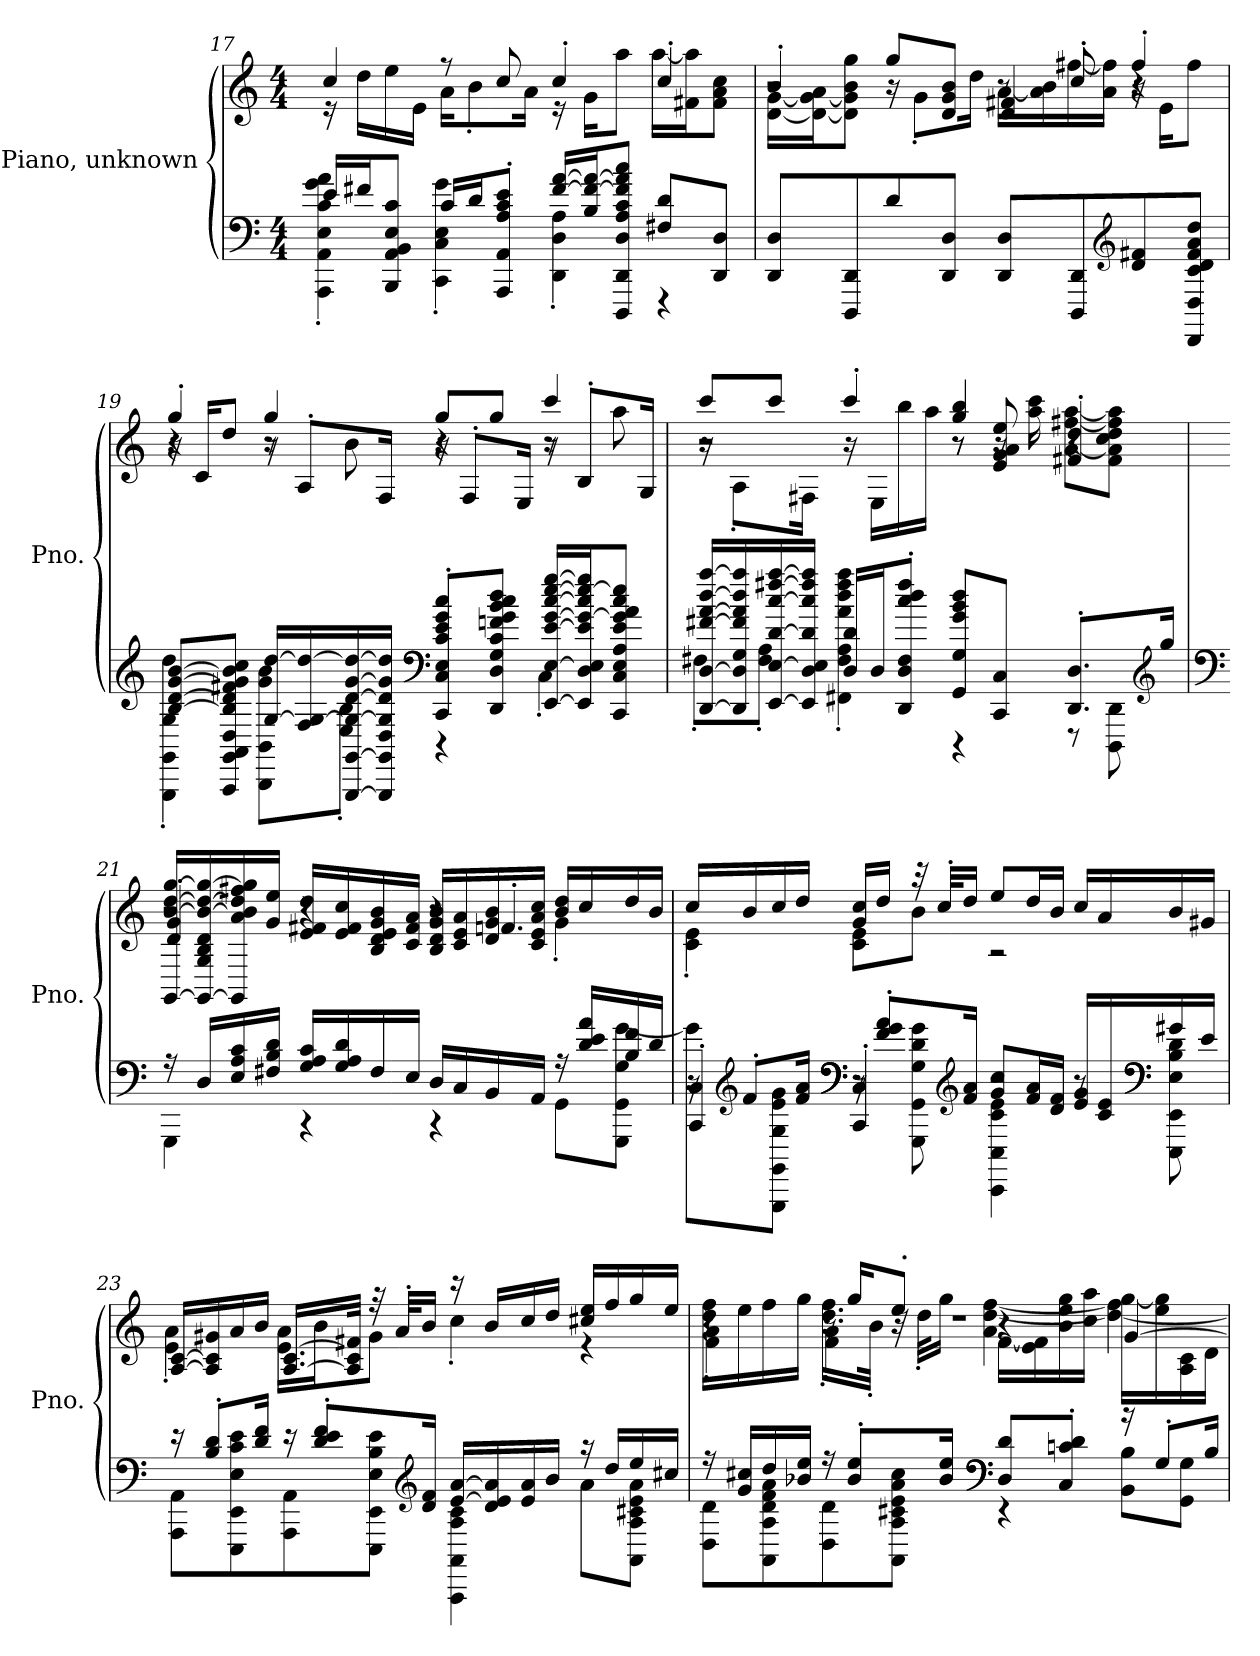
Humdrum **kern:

**kern	**kern
*part1	*part1
*staff2	*staff1
*I"Piano, unknown	*
*I'Pno.	*
*clefF4	*clefG2
*k[]	*k[]
*M4/4	*M4/4
=17	=17
*^	*^
16e/LL	4AAA\' 4AA\' 4E\' 4c\' 4g\' 4a\'	4cc/	16r
16f#X/J	.	.	16dd\LL
8BBB/ 8AA/ 8BB/ 8E/ 8c/J	.	.	16ee\
.	.	.	16e\JJ
16c/LL	4CC\' 4C\' 4E\' 4g\'	8r	16a\KL
16d/J	.	.	8b'\
8AAA/' 8AA/' 8A/' 8c/' 8e/'J	.	8cc/	.
.	.	.	16a\Jk
[16f#/ [16a/LL	4DD\' 4D\' 4A\'	4cc'/	16r
16B/ 16f#/_ 16a/_J	.	.	16g\KL
8DDD/ 8DD/ 8D/ 8A/ 8c/ 8f#/] 8a/] 8cc/J	.	.	8aa\J
8F#X/ 8d/L	4r	4cc'/	[16aa\LL
.	.	.	16f#X\ 16aa\]J
8DD/ 8D/J	.	.	8f#\ 8a\ 8cc\J
*v	*v	*	*
!!LO:PB:g=z
=18	=18	=18
*	*	*^
8DD/ 8D/L	2r	[16d\ [16g\LL	4b'/
.	.	16d\_ 16g\_ 16a\J	.
8DDD/ 8DD/	.	8d\] 8g\] 8b\ 8gg\J	.
8d/	.	16r	8gg/L
.	.	8g'\L	.
8DD/ 8D/J	.	.	8d/ 8g/ 8b/J
.	.	16dd\Jk	.
8DD/ 8D/L	8r	[16a\LL	4d/ 4f#X/
.	.	16a\] 16b\	.
8DDD/ 8DD/	8cc'/	[16ff#X\	.
.	.	16a\ 16ff#\]JJ	.
*clefG2	*	*	*
8d/ 8f#X/	4ff#'/	16r	4r
.	.	16e\KL	.
8DD/ 8D/ 8c/ 8d/ 8f#/ 8a/ 8dd/J	.	8ff#\J	.
=19	=19	=19	=19
*^	*	*	*
[8B/ [8d/ [8g/ [8b/L	4GGG\' 4GG\' 4G\' 4dd\'	4gg'/	4r	16r
.	.	.	.	16c/KL
8AAA/ 8GG/ 8AA/ 8D/ 8B/] 8d/] 8f#X/ 8g/] 8b/] 8cc/J	.	.	.	8dd/J
[16G/ [16dd/LL	8BBB\ 8BB\ 8g\ 8b\L	4gg/	8r	16r
16F/ 16G/_ 16dd/_	.	.	.	8A'/L
[16GGG/ [16GG/ 16G/_ [16d/ [16g/ 16dd/_	8E\' 8B\'J	.	8b\	.
16GGG/] 16GG/] 16D/ 16G/] 16d/] 16g/] 16dd/]JJ	.	.	.	16F/Jk
*clefF4	*	*	*	*
8CC/' 8C/' 8E/' 8c/' 8e/' 8g/' 8cc/'L	4r	8gg/L	4r	16r
.	.	.	.	8F'/L
8DD/ 8D/ 8G/ 8c/ 8fn/ 8g/ 8b/ 8cc/ 8dd/J	.	8gg/J	.	.
.	.	.	.	16E/Jk
[16EE/ [16E/ [16e/ [16g/ [16cc/ [16ee/ [16gg/LL	4C'\	4ccc/	8r	16r
16EE/] 16D/ 16E/] 16e/] 16g/_ 16cc/] 16ee/_ 16gg/]J	.	.	.	8B'/L
8CC/ 8C/ 8E/ 8A/ 8e/ 8g/] 8a/ 8cc/ 8ee/]J	.	.	8aa\	.
.	.	.	.	16G/Jk
!!LO:LB:g=z	!!	!!
=20	=20	=20	=20	=20
[16DD/ [16D/ [16f#X/ [16a/ [16dd/ [16aa/LL	8F#X'\L	8ccc/L	16r	2r
16DD/] 16D/] 16G/ 16f#/] 16a/] 16dd/] 16aa/]	.	.	8A'\L	.
[16EE/ [16E/ [16d/ [16cc/ [16ff#X/ [16aa/	8F#\' 8A\'J	8ccc/J	.	.
16EE/] 16D/ 16E/] 16d/] 16cc/] 16ff#/] 16aa/]JJ	.	.	16F#X\Jk	.
16D/ 16d/LL	4FF#X\' 4F#\' 4A\' 4a\' 4dd\' 4ff#\' 4aa\'	4ccc'/	16r	.
16D/J	.	.	16E\LL	.
8DD/' 8D/' 8F#/' 8cc/' 8dd/' 8ff#/'J	.	.	16bb\	.
.	.	.	16aa\JJ	.
8GG/ 8G/ 8g/ 8b/ 8dd/L	4r	4gg/ 4bb/	8r	8r
8CC/ 8C/J	.	.	16r	8e/ 8g/ 8a/ 8ee/
.	.	.	16aa\ 16ccc\	.
8.DD/' 8.D/'L	8r	4f#X/' 4dd/'	[8a\ [8ff#X\ [8aa\L	4r
.	8DDD\ 8DD\	.	8f#\ 8a\] 8cc\ 8dd\ 8ff#\] 8aa\]J	.
*clefG2	*	*	*	*
16gg/Jk	.	.	.	.
!!LO:LB:g=z	!!	!!
=21	=21	=21	=21	=21
*clefF4	*	*	*	*
16r	4GGG\	[16GG/ [16b/ [16dd/ [16gg/LL	2r	4d/' 4g/'
16D/LL	.	16GG/_ 16G/ 16B/ 16d/ 16b/_ 16dd/_ 16gg/_	.	.
16E/ 16A/ 16c/	.	16GG/] 16a/ 16b/] 16dd/] 16ff#X/ 16gg/]	.	.
16F#X/ 16B/ 16d/JJ	.	16g/ 16ee/JJ	.	.
16G/ 16A/ 16c/LL	4r	16e/ 16f#X/ 16dd/LL	.	4r
16G/ 16A/ 16d/	.	16e/ 16f#/ 16cc/	.	.
16F#/	.	16B/ 16d/ 16e/ 16g/ 16b/	.	.
16E/JJ	.	16c/ 16f#/ 16a/JJ	.	.
16D/LL	4r	16B/ 16d/ 16g/ 16b/LL	4r	8r
16C/	.	16c/ 16e/ 16a/	.	.
16BB/	.	16d/ 16g/ 16b/	.	4.fn'/
16AA/JJ	.	16c/ 16e/ 16a/ 16cc/JJ	.	.
16r	8GG\L	16b/ 16dd/LL	4g'\	.
16d/ 16e/ 16a/LL	.	16cc/	.	.
16B/ 16f/	8GGG\ 8GG\ 8G\ [8g\J	16dd/	.	.
16d/JJ	.	16b/JJ	.	.
*	*	*	*v	*v
!!LO:LB:g=z
=22	=22	=22	=22
*	*^	*	*
16r	8g\L]	4CC/' 4C/'	16cc/LL	4c\' 4e\'
*clefG2	*	*	*	*
8f'/L	.	.	16b/	.
.	8GGG\ 8GG\ 8G\ 8e\ 8g\J	.	16cc/	.
16f/ 16a/Jk	.	.	16dd/JJ	.
*clefF4	*	*	*	*
16r	8r	4CC/' 4C/'	16g/ 16cc/LL	8c\ 8e\L
8f/' 8g/' 8a/'L	.	.	16dd/JJ	.
.	8GGG\ 8GG\ 8G\ 8d\ 8g\	.	32r	8b\J
.	.	.	32cc'/KLL	.
*clefG2	*	*	*	*
16f/ 16a/Jk	.	.	16dd/JJ	.
8g/ 8cc/L	4CC\ 4C\ 4c\ 4e\	2r	8ee/L	2r
16f/ 16a/L	.	.	16dd/L	.
16d/ 16f/JJ	.	.	16b/JJ	.
16e/ 16g/LL	8r	.	16cc/LL	.
16c/ 16e/	.	.	16a/	.
*clefF4	*	*	*	*
16g#X/	8EEE\ 8EE\ 8E\ 8B\ 8d\	.	16b/	.
16e/JJ	.	.	16g#X/JJ	.
*	*v	*v	*	*
!!LO:LB:g=z	!!
=23	=23	=23	=23
16r	8AAA\ 8AA\L	[16A/ [16c/LL	4e\' 4a\'
8B/' 8d/'L	.	16A/] 16c/] 16g#X/	.
.	8EEE\ 8EE\ 8E\ 8c\ 8e\	16a/	.
16d/ 16f/Jk	.	16b/JJ	.
16r	8AAA\ 8AA\	[16.A/ [16.c/LL	16e\ 16a\LL
8d/' 8e/' 8f/'L	.	.	16b\J
.	.	32A/] 32c/] 32f#X/JJk	.
.	8EEE\ 8EE\ 8E\ 8B\ 8e\J	32r	8g#\J
.	.	32a'/KLL	.
*clefG2	*	*	*
16d/ 16f/Jk	.	16b/JJ	.
[16e/ [16a/LL	4AAA\ 4AA\ 4A\ 4c\	16r	4cc'\
16d/ 16e/] 16a/]	.	16b/LL	.
16e/ 16a/	.	16cc/	.
16b/JJ	.	16dd/JJ	.
16r	8a\L	16cc#X/ 16ee/LL	4r
16dd/LL	.	16ff/	.
16ee/	8AA\ 8A\ 8c#X\ 8e\ 8a\J	16gg/	.
16cc#X/JJ	.	16ee/JJ	.
!!LO:LB:g=z
=24	=24	=24	=24
*	*	*^	*^
16r	8D\ 8d\L	1r	16dd\ 16ff\LL	4r	4f\' 4a\'
16g/ 16cc#X/LL	.	.	16ee\	.	.
16dd/	8AA\ 8A\ 8d\ 8f\ 8a\	.	16ff\	.	.
16b-X/ 16ee/JJ	.	.	16gg\JJ	.	.
16r	8D\ 8d\	.	16.dd\' 16.ff\'LL	16r	4f\' 4a\'
8b-/' 8ee/'L	.	.	.	16gg/KL	.
.	.	.	32b'\JJk	.	.
.	8AA\ 8A\ 8c#X\ 8e\ 8a\ 8cc#\J	.	32r	8ee'/J	.
.	.	.	32dd'\KLL	.	.
16b-/ 16ee/Jk	.	.	16gg\JJ	.	.
*clefF4	*	*	*	*	*
8D/ 8d/L	4r	.	[16f\LL	4r	4a\ [4dd\ [4ff\
.	.	.	16e\ 16f\]	.	.
8C/' 8cn/' 8d/'J	.	.	16b\ 16ee\ 16gg\	.	.
.	.	.	16cc\ 16aa\JJ	.	.
16r	8BB\ 8B\L	.	[16gg\LL	[4g/	4dd\_ 4ff\]
8G'/L	.	.	16ee\ 16gg\]	.	.
.	8GG\ 8G\J	.	16A\ 16c\	.	.
16B/Jk	.	.	16d\JJ	.	.
*v	*v	*	*	*	*
*	*v	*v	*v	*v
=	=
*-	*-
